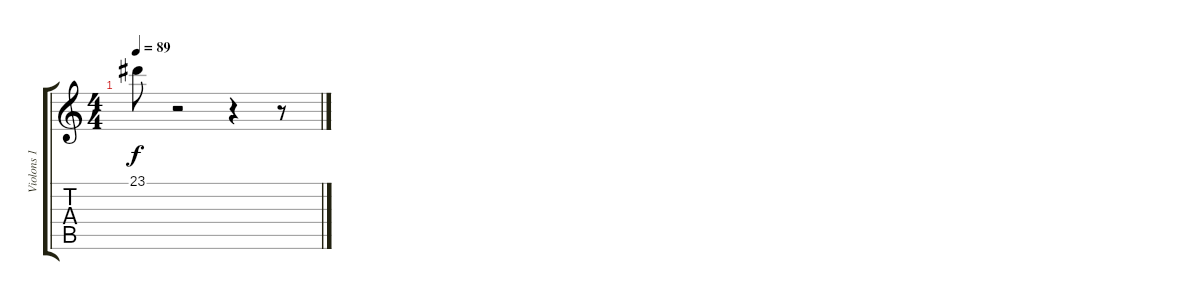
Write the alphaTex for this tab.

\track ("Violons 1 " "Violons 1 ") {instrument tremolostrings}
\staff {score tabs}
\tuning (E4 B3 G3 D3 A2 E2) {hide}
\ts (4 4)
\tempo 89
\clef g2
\ks c
23.1.8{dy f} r.2 r.4 r.8
